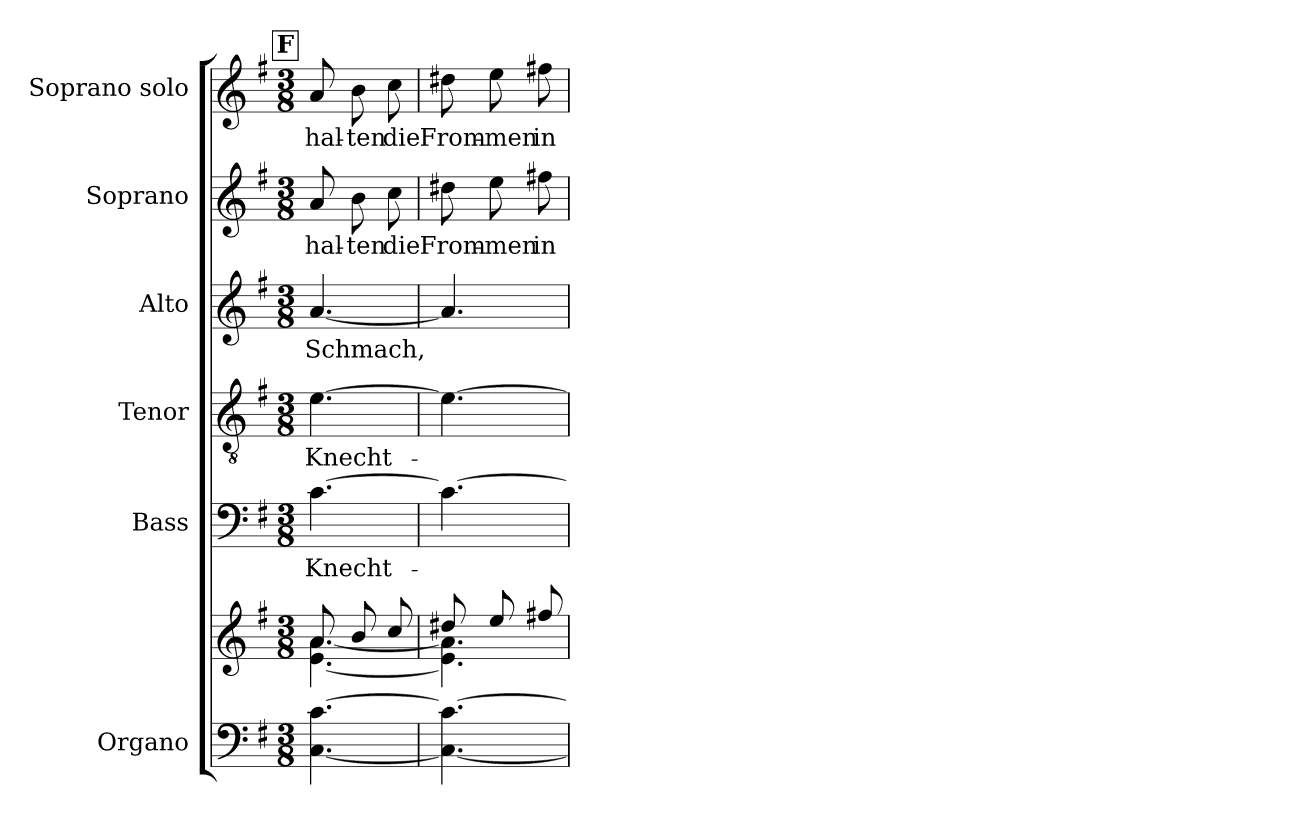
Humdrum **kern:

**kern	**kern	**kern	**text	**kern	**text	**kern	**text	**kern	**text	**kern	**text
*part6	*part6	*part5	*part5	*part4	*part4	*part3	*part3	*part2	*part2	*part1	*part1
*staff7	*staff6	*staff5	*staff5	*staff4	*staff4	*staff3	*staff3	*staff2	*staff2	*staff1	*staff1
*I"Organo	*	*I"Bass	*	*I"Tenor	*	*I"Alto	*	*I"Soprano	*	*I"Soprano solo	*
*I'Org.	*	*I'B.	*	*I'T.	*	*I'A.	*	*I'S.	*	*I'S.s	*
*clefF4	*clefG2	*clefF4	*	*clefGv2	*	*clefG2	*	*clefG2	*	*clefG2	*
*k[f#]	*k[f#]	*k[f#]	*	*k[f#]	*	*k[f#]	*	*k[f#]	*	*k[f#]	*
*M3/8	*M3/8	*M3/8	*	*M3/8	*	*M3/8	*	*M3/8	*	*M3/8	*
!!LO:REH:place=s1:a:B:fs=14:t=F
=100	=100	=100	=100	=100	=100	=100	=100	=100	=100	=100	=100
*	*^	*	*	*	*	*	*	*	*	*	*
!	!	!	!	!LO:LY:b	!	!LO:LY:b	!	!LO:LY:b	!	!LO:LY:b	!	!LO:LY:b
[4.C\ [4.c\	8a/	[4.e\ [4.a\	[4.c\	Knecht-	[4.e\	Knecht-	[4.a/	Schmach,	8a/	hal-	8a/	hal-
!	!	!	!	!	!	!	!	!	!	!LO:LY:b	!	!LO:LY:b
.	8b/	.	.	.	.	.	.	.	8b\	-ten	8b\	-ten
!	!	!	!	!	!	!	!	!	!	!LO:LY:b	!	!LO:LY:b
.	8cc/	.	.	.	.	.	.	.	8cc\	die	8cc\	die
=101	=101	=101	=101	=101	=101	=101	=101	=101	=101	=101	=101	=101
!	!	!	!	!	!	!	!	!	!	!LO:LY:b	!	!LO:LY:b
4.C\_ 4.c\_	8dd#X/	4.e\] 4.a\]	4.c\_	.	4.e\_	.	4.a/]	.	8dd#X\	From-	8dd#X\	From-
!	!	!	!	!	!	!	!	!	!	!LO:LY:b	!	!LO:LY:b
.	8ee/	.	.	.	.	.	.	.	8ee\	-men	8ee\	-men
!	!	!	!	!	!	!	!	!	!	!LO:LY:b	!	!LO:LY:b
.	8ff#X/	.	.	.	.	.	.	.	8ff#X\	in	8ff#X\	in
*	*v	*v	*	*	*	*	*	*	*	*	*	*
=	=	=	=	=	=	=	=	=	=	=	=
*-	*-	*-	*-	*-	*-	*-	*-	*-	*-	*-	*-
